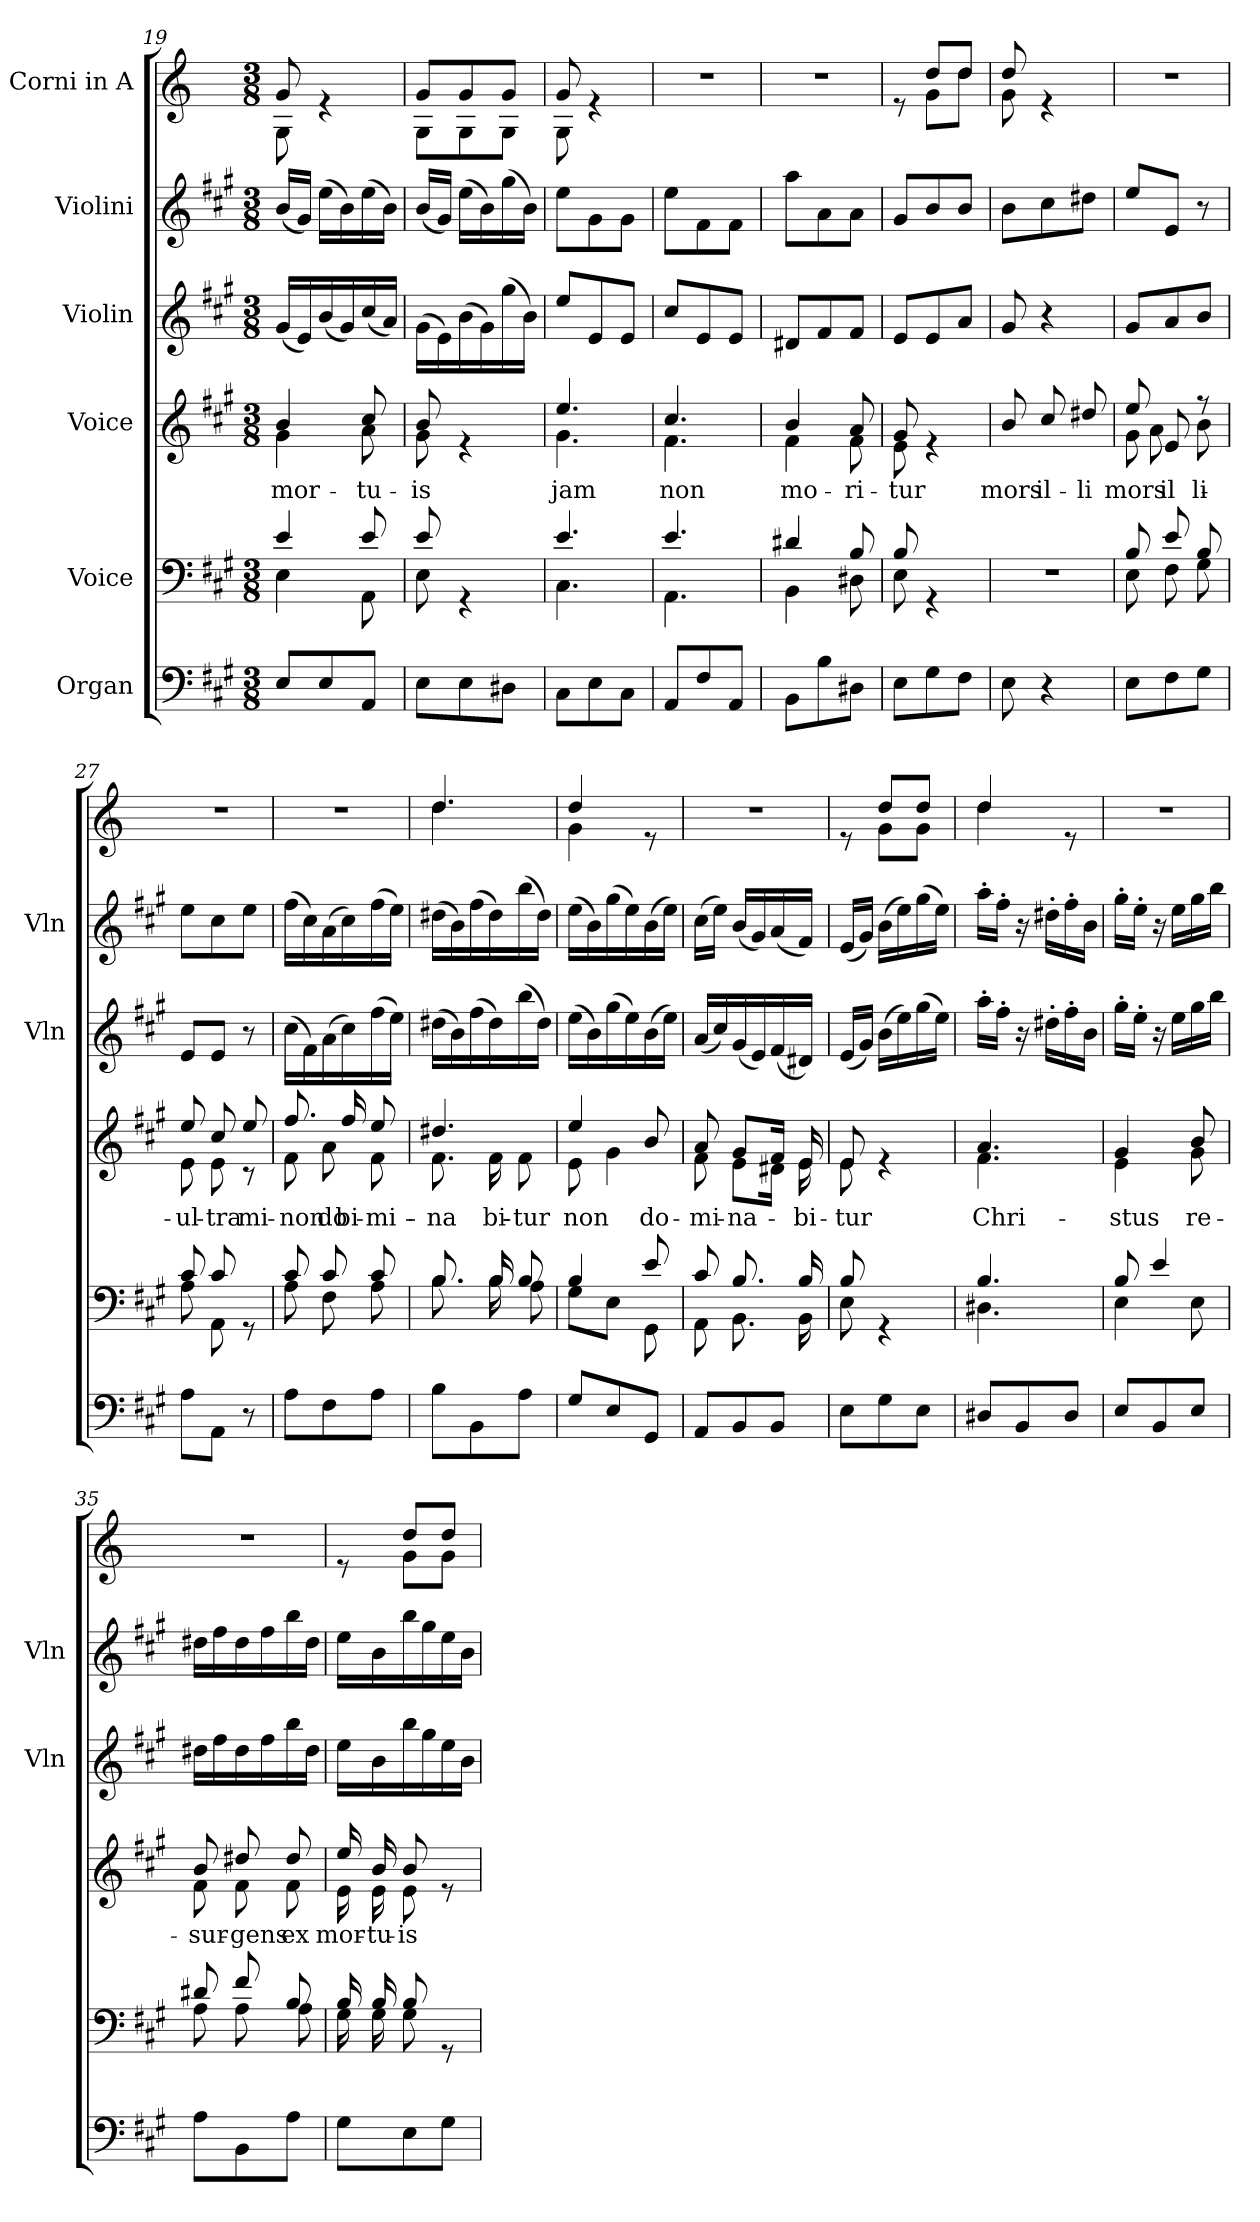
**kern	**kern	**kern	**text	**kern	**kern	**kern
*part6	*part5	*part4	*part4	*part3	*part2	*part1
*staff6	*staff5	*staff4	*staff4	*staff3	*staff2	*staff1
*I"Organ	*I"Voice	*I"Voice	*	*I"Violin	*I"Violini	*I"Corni in A
*	*	*	*	*I'Vln	*I'Vln	*
*clefF4	*clefF4	*clefG2	*	*clefG2	*clefG2	*clefG2
*	*	*	*	*	*	*ITrd2c3
*k[f#c#g#]	*k[f#c#g#]	*k[f#c#g#]	*	*k[f#c#g#]	*k[f#c#g#]	*k[f#c#g#]
*M3/8	*M3/8	*M3/8	*	*M3/8	*M3/8	*M3/8
=19	=19	=19	=19	=19	=19	=19
*	*^	*	*	*	*	*
!	!	!	!	!LO:LY:b	!	!	!
*	*	*	*^	*	*	*	*^
8E/L	4e/	4E\	4b/	4g#\	mor-	(16g#/LL	(16b/LL	8e/	8E\
.	.	.	.	.	.	16e/)	16g#/JJ)	.	.
8E/	.	.	.	.	.	(16b/	(16ee\LL	4re	4ryy
.	.	.	.	.	.	16g#/)	16b\)	.	.
!	!	!	!	!	!LO:LY:b	!	!	!	!
8AA/J	8e/	8AA\	8cc#/	8a\	-tu-	(16cc#/	(16ee\	.	.
.	.	.	.	.	.	16a/JJ)	16b\JJ)	.	.
=20	=20	=20	=20	=20	=20	=20	=20	=20	=20
!	!	!	!	!	!LO:LY:b	!	!	!	!
8E\L	8e/	8E\	8b/	8g#\	-is	(16g#\LL	(16b/LL	8e/L	8E\L
.	.	.	.	.	.	16e\)	16g#/JJ)	.	.
8E\	4rGG	4ryy	4re	4ryy	.	(16b\	(16ee\LL	8e/	8E\
.	.	.	.	.	.	16g#\)	16b\)	.	.
8D#X\J	.	.	.	.	.	(16gg#\	(16gg#\	8e/J	8E\J
.	.	.	.	.	.	16b\JJ)	16b\JJ)	.	.
=21	=21	=21	=21	=21	=21	=21	=21	=21	=21
!	!	!	!	!	!LO:LY:b	!	!	!	!
8C#\L	4.e/	4.C#\	4.ee/	4.g#\	jam	8ee/L	8ee\L	8e/	8E\
8E\	.	.	.	.	.	8e/	8g#\	4re	4ryy
8C#\J	.	.	.	.	.	8e/J	8g#\J	.	.
*	*	*	*	*	*	*	*	*v	*v
=22	=22	=22	=22	=22	=22	=22	=22	=22
!	!	!	!	!	!LO:LY:b	!	!	!
8AA/L	4.e/	4.AA\	4.cc#/	4.f#\	non	8cc#/L	8ee\L	4.r
8F#/	.	.	.	.	.	8e/	8f#\	.
8AA/J	.	.	.	.	.	8e/J	8f#\J	.
=23	=23	=23	=23	=23	=23	=23	=23	=23
!	!	!	!	!	!LO:LY:b	!	!	!
8BB\L	4d#X/	4BB\	4b/	4f#\	mo-	8d#X/L	8aa\L	4.r
8B\	.	.	.	.	.	8f#/	8a\	.
!	!	!	!	!	!LO:LY:b	!	!	!
8D#X\J	8B/	8D#X\	8a/	8f#\	-ri-	8f#/J	8a\J	.
!!LO:LB:g=z
=24	=24	=24	=24	=24	=24	=24	=24	=24
!	!	!	!	!	!LO:LY:b	!	!	!
*	*	*	*	*	*	*	*	*^
8E\L	8B/	8E\	8g#/	8e\	-tur	8e/L	8g#/L	8re	8ryy
8G#\	4rGG	4ryy	4re	4ryy	.	8e/	8b/	8b/L	8e\L
8F#\J	.	.	.	.	.	8a/J	8b/J	8b/J	8b\J
*	*v	*v	*	*	*	*	*	*	*
*	*	*v	*v	*	*	*	*	*
=25	=25	=25	=25	=25	=25	=25	=25
!	!	!	!LO:LY:b	!	!	!	!
8E\	4.r	8b/	mors	8g#/	8b\L	8b/	8e\
!	!	!	!LO:LY:b	!	!	!	!
4r	.	8cc#/	il-	4r	8cc#\	4re	4ryy
!	!	!	!LO:LY:b	!	!	!	!
.	.	8dd#X/	-li	.	8dd#X\J	.	.
*	*	*	*	*	*	*v	*v
=26	=26	=26	=26	=26	=26	=26
*	*^	*	*	*	*	*
!	!	!	!	!LO:LY:b	!	!	!
*	*	*	*^	*	*	*	*
!	!	!	!	!	!LO:LY:b	!	!	!
8E\L	8B/	8E\	8ee/	8g#\	mors	8g#/L	8ee/L	4.r
!	!	!	!	!	!LO:LY:b	!	!	!
!	!	!	!	!	!LO:LY:b	!	!	!
8F#\	8e/	8F#\	8e/	8a\	il-	8a/	8e/J	.
!	!	!	!	!	!LO:LY:b	!	!	!
8G#\J	8B/	8G#\	8r	8b\	-li	8b/J	8r	.
=27	=27	=27	=27	=27	=27	=27	=27	=27
!	!	!	!	!	!LO:LY:b	!	!	!
!	!	!	!	!	!LO:LY:b	!	!	!
8A\L	8c#/	8A\	8ee/	8e\	ul-	8e/L	8ee\L	4.r
!	!	!	!	!	!LO:LY:b	!	!	!
!	!	!	!	!	!LO:LY:b	!	!	!
8AA\J	8c#/	8AA\	8cc#/	8e\	-tra	8e/J	8cc#\	.
!	!	!	!	!	!LO:LY:b	!	!	!
8r	8rGG	8ryy	8ee/	8r	-mi-	8r	8ee\J	.
=28	=28	=28	=28	=28	=28	=28	=28	=28
!	!	!	!	!	!LO:LY:b	!	!	!
!	!	!	!	!	!LO:LY:b	!	!	!
8A\L	8c#/	8A\	8.ff#/	8f#\	non	(16cc#\LL	(16ff#\LL	4.r
.	.	.	.	.	.	16f#\)	16cc#\)	.
!	!	!	!	!	!LO:LY:b	!	!	!
8F#\	8c#/	8F#\	.	8a\	do-	(16a\	(16a\	.
!	!	!	!	!	!LO:LY:b	!	!	!
.	.	.	16ff#/	.	-bi-	16cc#\)	16cc#\)	.
!	!	!	!	!	!LO:LY:b	!	!	!
!	!	!	!	!	!LO:LY:b	!	!	!
8A\J	8c#/	8A\	8ee/	8f#\	-mi-	(16ff#\	(16ff#\	.
.	.	.	.	.	.	16ee\JJ)	16ee\JJ)	.
=29	=29	=29	=29	=29	=29	=29	=29	=29
!	!	!	!	!	!LO:LY:b	!	!	!
!	!	!	!	!	!LO:LY:b	!	!	!
*	*	*	*	*	*	*	*	*^
8B\L	8.B/	8.B\	4.dd#X/	8.f#\	-na-	(16dd#X\LL	(16dd#X\LL	4.b/	4.b\
.	.	.	.	.	.	16b\)	16b\)	.	.
8BB\	.	.	.	.	.	(16ff#\	(16ff#\	.	.
!	!	!	!	!	!LO:LY:b	!	!	!	!
.	16B/	16B\	.	16f#\	-bi-	16dd#\)	16dd#\)	.	.
!	!	!	!	!	!LO:LY:b	!	!	!	!
8A\J	8B/	8A\	.	8f#\	-tur	(16bb\	(16bb\	.	.
.	.	.	.	.	.	16dd#\JJ)	16dd#\JJ)	.	.
=30	=30	=30	=30	=30	=30	=30	=30	=30	=30
!	!	!	!	!	!LO:LY:b	!	!	!	!
8G#/L	4B/	8G#\L	4ee/	8e\	non	(16ee\LL	(16ee\LL	4b/	4e\
.	.	.	.	.	.	16b\)	16b\)	.	.
8E/	.	8E\J	.	4g#\	.	(16gg#\	(16gg#\	.	.
.	.	.	.	.	.	16ee\)	16ee\)	.	.
!	!	!	!	!	!LO:LY:b	!	!	!	!
8GG#/J	8e/	8GG#\	8b/	.	do-	(16b\	(16b\	8re	8ryy
.	.	.	.	.	.	16ee\JJ)	16ee\JJ)	.	.
*	*	*	*	*	*	*	*	*v	*v
!!LO:PB:g=z
=31	=31	=31	=31	=31	=31	=31	=31	=31
!	!	!	!	!	!LO:LY:b	!	!	!
8AA/L	8c#/	8AA\	8a/	8f#\	-mi-	(16a/LL	(16cc#\LL	4.r
.	.	.	.	.	.	16cc#/)	16ee\JJ)	.
!	!	!	!	!	!LO:LY:b	!	!	!
8BB/	8.B/	8.BB\	8g#/L	8e\L	-na-	(16g#/	(16b/LL	.
.	.	.	.	.	.	16e/)	16g#/)	.
8BB/J	.	.	16f#/Jk	16d#X\Jk	.	(16f#/	(16a/	.
!	!	!	!	!	!LO:LY:b	!	!	!
.	16B/	16BB\	16e/	16e\	-bi-	16d#X/JJ)	16f#/JJ)	.
=32	=32	=32	=32	=32	=32	=32	=32	=32
!	!	!	!	!	!LO:LY:b	!	!	!
*	*	*	*	*	*	*	*	*^
8E\L	8B/	8E\	8e/	8e\	-tur	(16e/LL	(16e/LL	8re	8ryy
.	.	.	.	.	.	16g#/JJ)	16g#/JJ)	.	.
8G#\	4rGG	4ryy	4re	4ryy	.	(16b\LL	(16b\LL	8b/L	8e\L
.	.	.	.	.	.	16ee\)	16ee\)	.	.
8E\J	.	.	.	.	.	(16gg#\	(16gg#\	8b/J	8e\J
.	.	.	.	.	.	16ee\JJ)	16ee\JJ)	.	.
=33	=33	=33	=33	=33	=33	=33	=33	=33	=33
!	!	!	!	!	!LO:LY:b	!	!	!	!
8D#X/L	4.B/	4.D#X\	4.a/	4.f#\	Chri-	16aa'\LL	16aa'\LL	4b/	4b\
.	.	.	.	.	.	16ff#'\JJ	16ff#'\JJ	.	.
8BB/	.	.	.	.	.	16r	16r	.	.
.	.	.	.	.	.	16dd#X'\LL	16dd#X'\LL	.	.
8D#/J	.	.	.	.	.	16ff#'\	16ff#'\	8re	8ryy
.	.	.	.	.	.	16b\JJ	16b\JJ	.	.
*	*	*	*	*	*	*	*	*v	*v
=34	=34	=34	=34	=34	=34	=34	=34	=34
!	!	!	!	!	!LO:LY:b	!	!	!
8E/L	8B/	4E\	4g#/	4e\	-stus	16gg#'\LL	16gg#'\LL	4.r
.	.	.	.	.	.	16ee'\JJ	16ee'\JJ	.
8BB/	4e/	.	.	.	.	16r	16r	.
.	.	.	.	.	.	16ee\LL	16ee\LL	.
!	!	!	!	!	!LO:LY:b	!	!	!
8E/J	.	8E\	8b/	8g#\	re-	16gg#\	16gg#\	.
.	.	.	.	.	.	16bb\JJ	16bb\JJ	.
=35	=35	=35	=35	=35	=35	=35	=35	=35
!	!	!	!	!	!LO:LY:b	!	!	!
8A\L	8d#X/	8A\	8b/	8f#\	-sur-	16dd#X\LL	16dd#X\LL	4.r
.	.	.	.	.	.	16ff#\	16ff#\	.
!	!	!	!	!	!LO:LY:b	!	!	!
8BB\	8f#/	8A\	8dd#X/	8f#\	-gens	16dd#\	16dd#\	.
.	.	.	.	.	.	16ff#\	16ff#\	.
!	!	!	!	!	!LO:LY:b	!	!	!
8A\J	8B/	8A\	8dd#/	8f#\	ex	16bb\	16bb\	.
.	.	.	.	.	.	16dd#\JJ	16dd#\JJ	.
=36	=36	=36	=36	=36	=36	=36	=36	=36
!	!	!	!	!	!LO:LY:b	!	!	!
*	*	*	*	*	*	*	*	*^
8G#\L	16B/	16G#\	16ee/	16e\	mor-	16ee\LL	16ee\LL	8re	8ryy
!	!	!	!	!	!LO:LY:b	!	!	!	!
.	16B/	16G#\	16b/	16e\	-tu-	16b\	16b\	.	.
!	!	!	!	!	!LO:LY:b	!	!	!	!
8E\	8B/	8G#\	8b/	8e\	-is	16bb\	16bb\	8b/L	8e\L
.	.	.	.	.	.	16gg#\	16gg#\	.	.
8G#\J	8rGG	8ryy	8re	8ryy	.	16ee\	16ee\	8b/J	8e\J
.	.	.	.	.	.	16b\JJ	16b\JJ	.	.
*	*v	*v	*	*	*	*	*	*v	*v
*	*	*v	*v	*	*	*	*
=	=	=	=	=	=	=
*-	*-	*-	*-	*-	*-	*-
